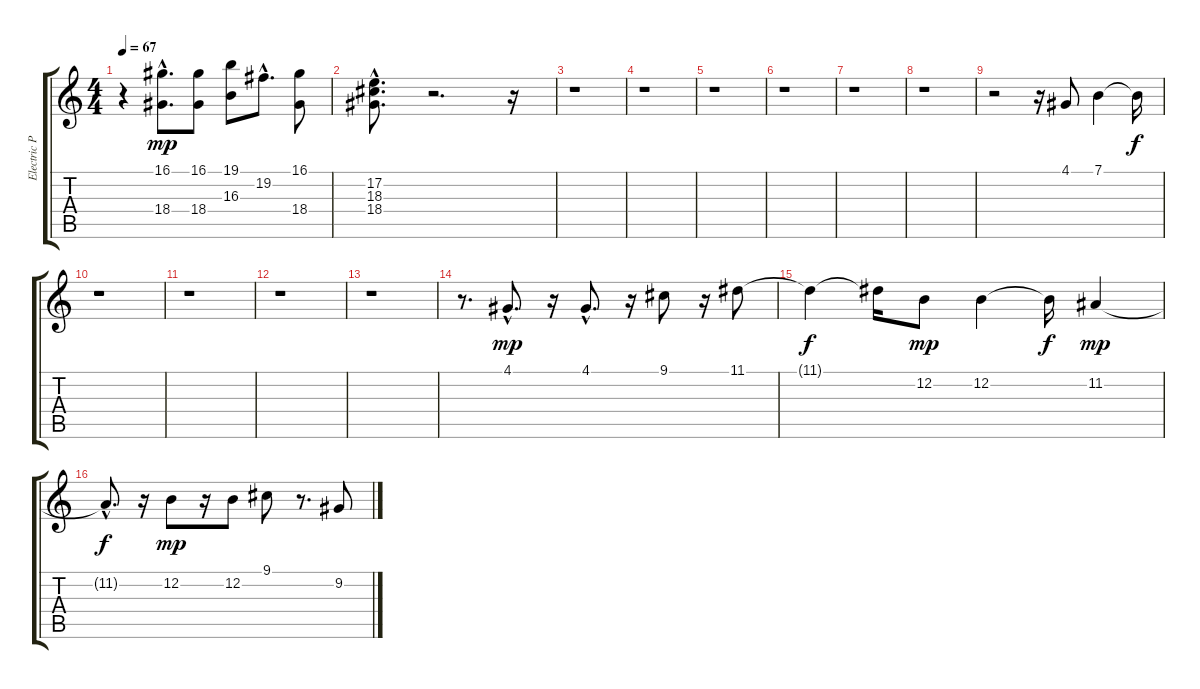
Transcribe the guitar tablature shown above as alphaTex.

\track ("Electric Piano Mod" "Electric P") {instrument ocarina}
\staff {score tabs}
\tuning (E4 B3 G3 D3 A2 E2) {hide}
\ts (4 4)
\tempo 67
\clef g2
\ks c
r.4{dy f} (16.1{hac} 18.4{hac}).8{d dy mp} (16.1 18.4).8 (19.1 16.3).8 19.2{hac}.8{d} (16.1 18.4).8 |
(17.2{hac} 18.3{hac} 18.4{hac}).8{d} r.2{d} r.16 |
r.1 |
r.1 |
r.1 |
r.1 |
r.1 |
r.1 |
r.2 r.16 4.1.8 7.1.4 7.1{t}.16{dy f} |
r.1 |
r.1 |
r.1 |
r.1 |
r.8{d} 4.1{hac}.8{d dy mp} r.16 4.1{hac}.8{d} r.16 9.1.8 r.16 11.1.8 |
11.1{t}.4{dy f} 11.1{t}.16 12.2.8{dy mp} 12.2.4 12.2{t}.16{dy f} 11.2.4{dy mp} |
11.2{hac t}.8{d dy f} r.16 12.2.8{dy mp} r.16 12.2.8 9.1.8 r.8{d} 9.2.8
